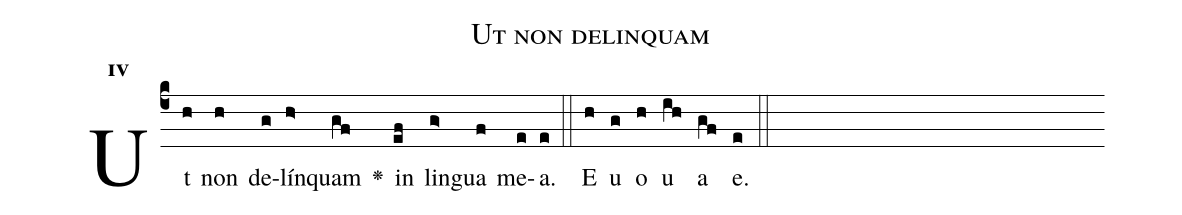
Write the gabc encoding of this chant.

name:Ut non delinquam;
office-part:Antiphona;
mode:4;
%%
initial-style: 1;
name: Ut non delinquam;
book: Psalterium currens, p. 64;
occasion: Psalterium Hebdomada II Feria IV;
office-part: Officium Lectionis Ant 1;
user-notes: ;
commentary: ;
annotation: 4e;
centering-scheme: english;
fontsize: 12;
font: OFLSortsMillGoudy;
height: 11;
width: 4.5;
%%
(c4)Ut(h) non(h) de(g)lín(h>)quam(gf) <v>\greheightstar</v>() in(ef) lin(g>)gua(f) me(e)a.(e) (::)
E(h) u(g) o(h) u(ih) a(gf) e.(e) (::)
